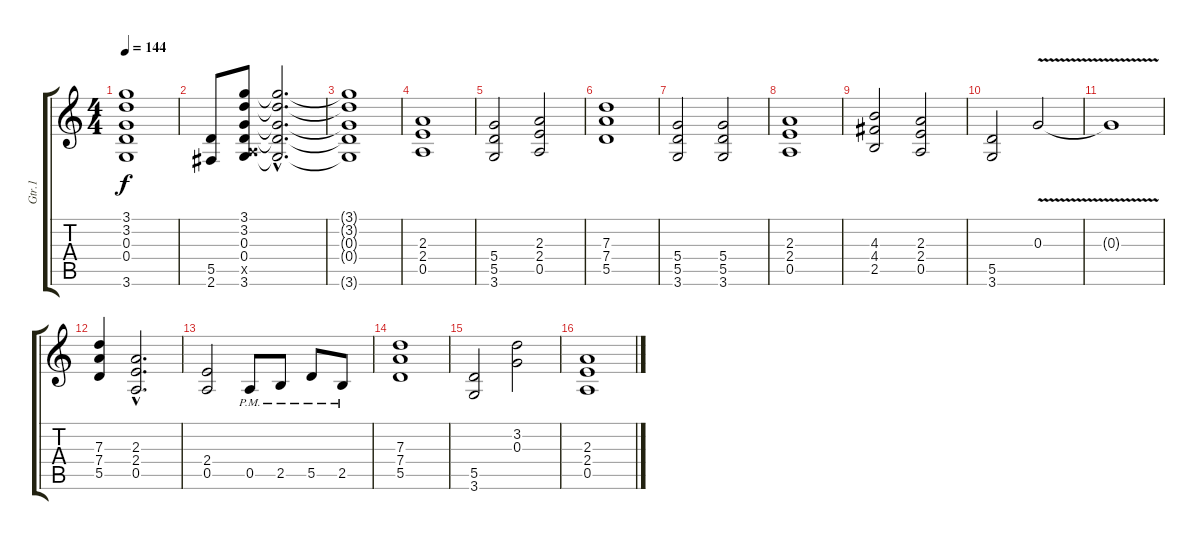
\track ("Gtr.1" "Gtr.1") {instrument distortionguitar}
\staff {score tabs}
\tuning (E4 B3 G3 D3 A2 E2) {hide}
\ts (4 4)
\tempo 144
\clef g2
\ks c
(3.1{t} 3.2{t} 0.3{t} 0.4{t} 3.6{t}).1{dy f} |
(5.5 2.6).8 (3.1 3.2 0.3 0.4 0.5{x} 3.6).8 (3.1{hac t} 3.2{hac t} 0.3{hac t} 0.4{hac t} 3.6{hac t}).2{d} |
(3.1{t} 3.2{t} 0.3{t} 0.4{t} 3.6{t}).1 |
(2.3 2.4 0.5).1 |
(5.4 5.5 3.6).2 (2.3 2.4 0.5).2 |
(7.3 7.4 5.5).1 |
(5.4 5.5 3.6).2 (5.4 5.5 3.6).2 |
(2.3 2.4 0.5).1 |
(4.3 4.4 2.5).2 (2.3 2.4 0.5).2 |
(5.5 3.6).2 0.3{v}.2 |
0.3{t}.1 |
(7.3 7.4 5.5).4 (2.3{hac} 2.4{hac} 0.5{hac}).2{d} |
(2.4 0.5).2 0.5{pm}.8 2.5{pm}.8 5.5{pm}.8 2.5{pm}.8 |
(7.3 7.4 5.5).1 |
(5.5 3.6).2 (3.2 0.3).2 |
(2.3 2.4 0.5).1
